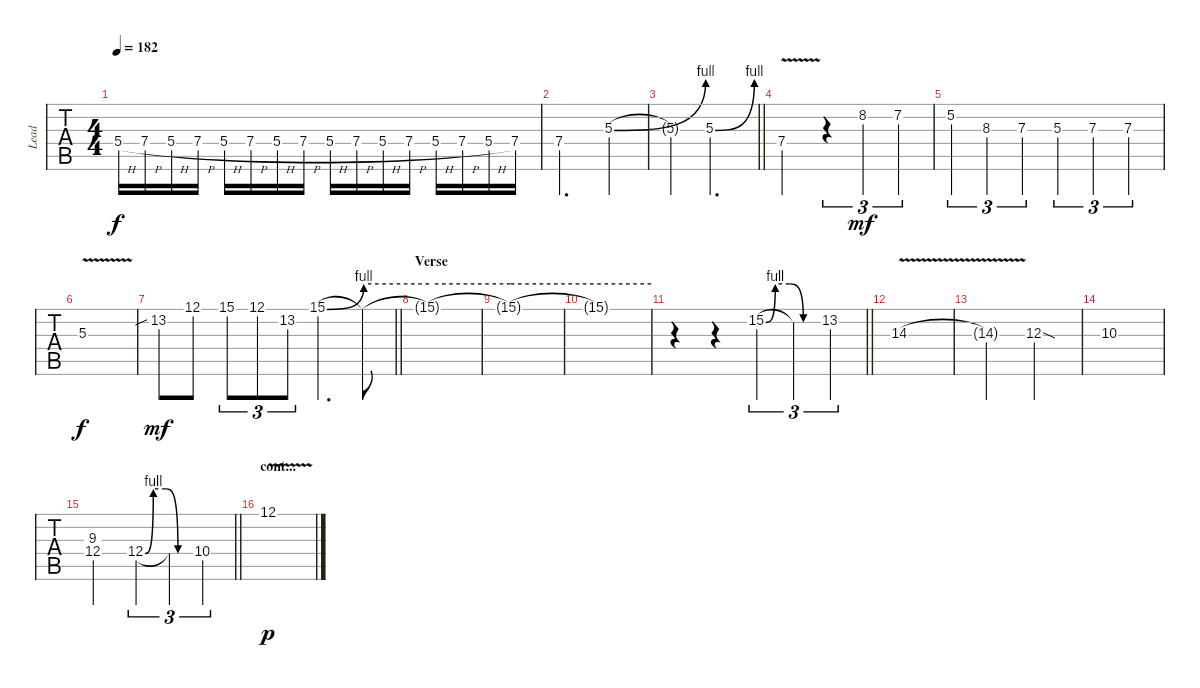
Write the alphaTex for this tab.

\track ("Lead" "Lead") {instrument distortionguitar}
\staff {tabs}
\tuning (E4 B3 G3 D3 A2 E2) {hide}
\ts (4 4)
\tempo 182
\clef g2
\ks c
5.4{h}.16{dy f} 7.4{h}.16 5.4{h}.16 7.4{h}.16 5.4{h}.16 7.4{h}.16 5.4{h}.16 7.4{h}.16 5.4{h}.16 7.4{h}.16 5.4{h}.16 7.4{h}.16 5.4{h}.16 7.4{h}.16 5.4{h}.16 7.4.16 |
7.4.2{d} 5.3{be (bend 0 0 60 4)}.4 |
\barLineRight lightlight
5.3{t}.4 5.3{be (bend 0 0 60 4)}.2{d} |
7.4{v}.2 r.4{tu (3 2)} 8.2{st}.4{tu (3 2) dy mf} 7.2{st}.4{tu (3 2)} |
5.2{st}.4{tu (3 2)} 8.3{st}.4{tu (3 2)} 7.3{st}.4{tu (3 2)} 5.3{st}.4{tu (3 2)} 7.3{st}.4{tu (3 2)} 7.3{st}.4{tu (3 2)} |
5.3{v}.1{dy f} |
\barLineRight lightlight
13.2{sib}.8{ot 8va dy mf} 12.1.8{ot 8va} 15.1.8{tu (3 2) ot 8va} 12.1.8{tu (3 2) ot 8va} 13.2.8{tu (3 2) ot 8va} 15.1{be (bend 0 0 60 4)}.4{d ot 8va} 15.1{be (hold 0 4 60 4) t}.8{ot 8va} |
\section ("" "Verse")
15.1{be (hold 0 4 60 4) t}.1{ot 8va} |
15.1{be (hold 0 4 60 4) t}.1{ot 8va} |
15.1{t}.1{ot 8va} |
\barLineRight lightlight
r.4 r.4 15.2{be (custom 0 0 10 4 25 4 40 0 60 0)}.4{tu (3 2) ot 8va} 15.2{t}.4{tu (3 2) ot 8va} 13.2.4{tu (3 2) ot 8va} |
14.3{v}.1 |
14.3{v t}.2 12.3{sod}.2 |
10.3.1 |
\barLineRight lightlight
(9.3 12.4).2 12.4{be (custom 0 0 10 4 25 4 40 0 60 0)}.4{tu (3 2)} 12.4{t}.4{tu (3 2)} 10.4.4{tu (3 2)} |
\section ("" "cont...")
12.1{v}.1{dy p}
